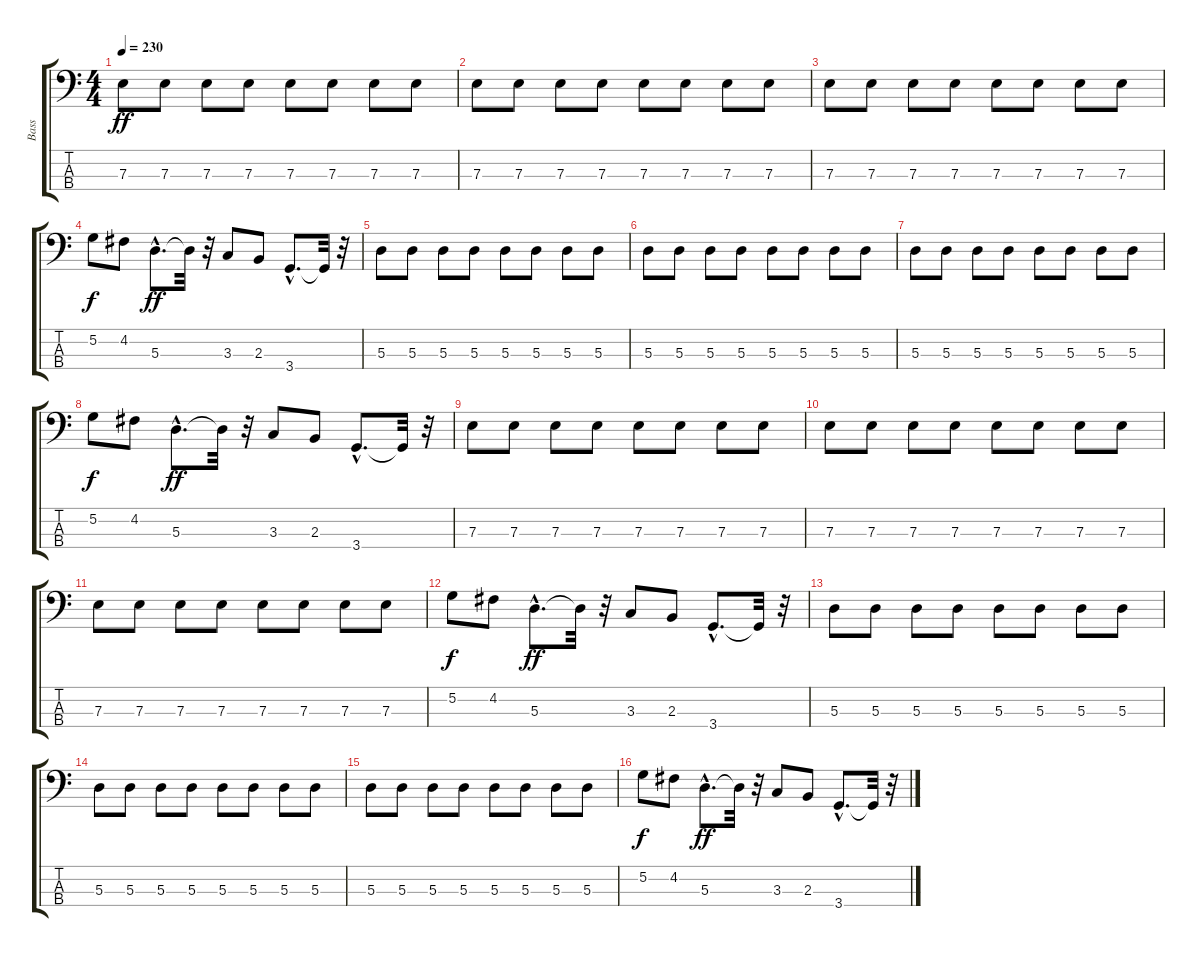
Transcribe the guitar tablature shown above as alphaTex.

\track ("Bass" "Bass") {instrument electricbasspick}
\staff {score tabs}
\tuning (G2 D2 A1 E1) {hide}
\ts (4 4)
\tempo 230
\clef f4
\ks c
7.3.8{dy ff} 7.3.8 7.3.8 7.3.8 7.3.8 7.3.8 7.3.8 7.3.8 |
7.3.8 7.3.8 7.3.8 7.3.8 7.3.8 7.3.8 7.3.8 7.3.8 |
7.3.8 7.3.8 7.3.8 7.3.8 7.3.8 7.3.8 7.3.8 7.3.8 |
5.2.8{dy f} 4.2.8 5.3{hac}.8{d dy ff} 5.3{t}.32 r.32 3.3.8 2.3.8 3.4{hac}.8{d} 3.4{t}.32 r.32 |
5.3.8 5.3.8 5.3.8 5.3.8 5.3.8 5.3.8 5.3.8 5.3.8 |
5.3.8 5.3.8 5.3.8 5.3.8 5.3.8 5.3.8 5.3.8 5.3.8 |
5.3.8 5.3.8 5.3.8 5.3.8 5.3.8 5.3.8 5.3.8 5.3.8 |
5.2.8{dy f} 4.2.8 5.3{hac}.8{d dy ff} 5.3{t}.32 r.32 3.3.8 2.3.8 3.4{hac}.8{d} 3.4{t}.32 r.32 |
7.3.8 7.3.8 7.3.8 7.3.8 7.3.8 7.3.8 7.3.8 7.3.8 |
7.3.8 7.3.8 7.3.8 7.3.8 7.3.8 7.3.8 7.3.8 7.3.8 |
7.3.8 7.3.8 7.3.8 7.3.8 7.3.8 7.3.8 7.3.8 7.3.8 |
5.2.8{dy f} 4.2.8 5.3{hac}.8{d dy ff} 5.3{t}.32 r.32 3.3.8 2.3.8 3.4{hac}.8{d} 3.4{t}.32 r.32 |
5.3.8 5.3.8 5.3.8 5.3.8 5.3.8 5.3.8 5.3.8 5.3.8 |
5.3.8 5.3.8 5.3.8 5.3.8 5.3.8 5.3.8 5.3.8 5.3.8 |
5.3.8 5.3.8 5.3.8 5.3.8 5.3.8 5.3.8 5.3.8 5.3.8 |
5.2.8{dy f} 4.2.8 5.3{hac}.8{d dy ff} 5.3{t}.32 r.32 3.3.8 2.3.8 3.4{hac}.8{d} 3.4{t}.32 r.32
